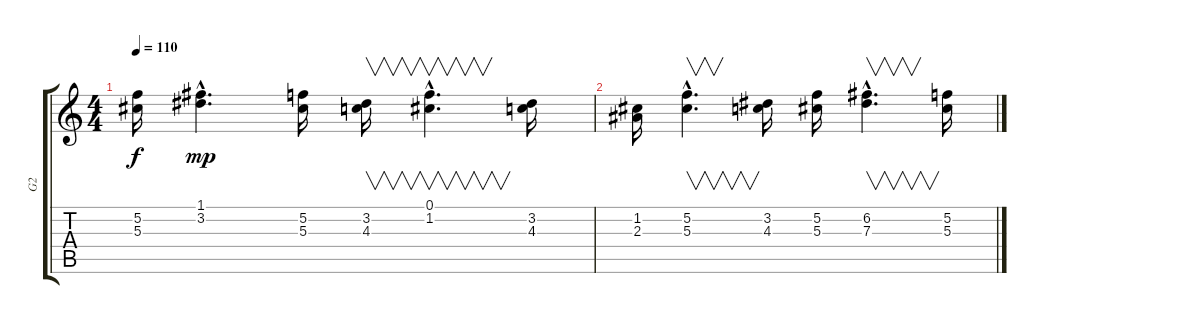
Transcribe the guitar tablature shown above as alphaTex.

\track ("G2" "G2") {instrument distortionguitar}
\staff {score tabs}
\tuning (F4 C4 Ab3 Eb3 Bb2 F2) {hide}
\ts (4 4)
\tempo 110
\clef g2
\ks c
(5.2{t} 5.3{t}).16{dy f volume 0} (1.1{hac} 3.2{hac}).4{d dy mp} (5.2 5.3).16 (3.2 4.3).16{v} (0.1{hac} 1.2{hac}).4{v d} (3.2 4.3).16 |
(1.2 2.3).16 (5.2{hac} 5.3{hac}).4{v d} (3.2 4.3).16 (5.2 5.3).16 (6.2{hac} 7.3{hac}).4{v d} (5.2 5.3).16
